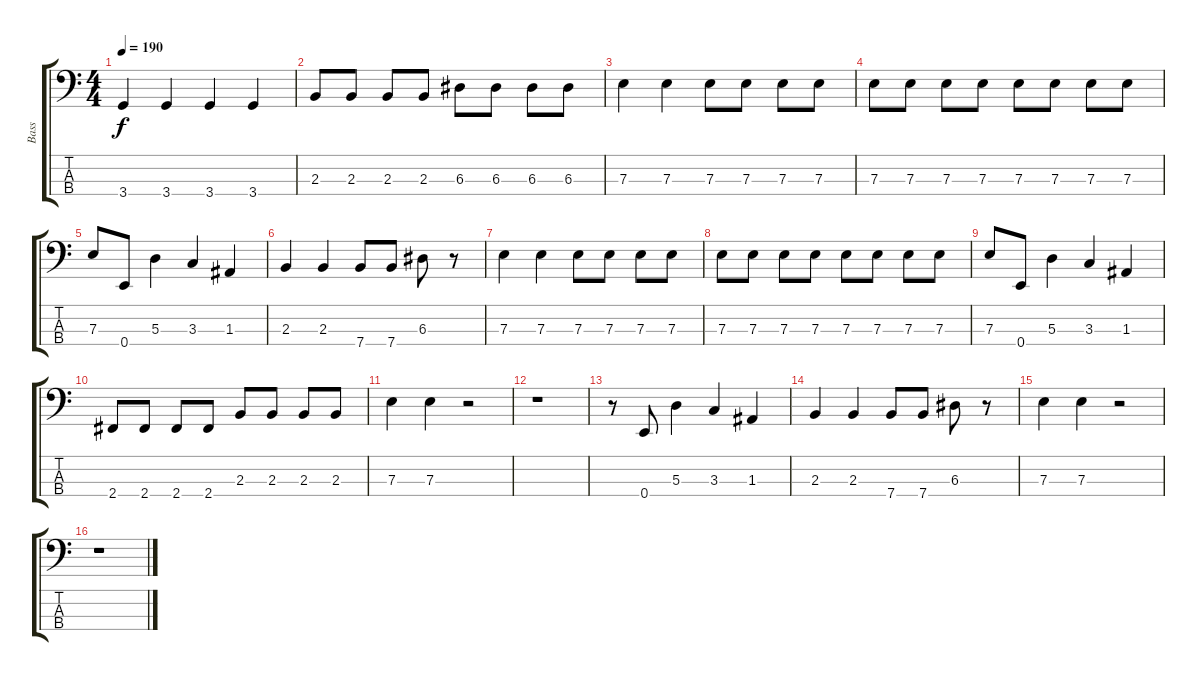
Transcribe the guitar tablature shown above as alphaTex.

\track ("Bass" "Bass") {instrument electricbasspick}
\staff {score tabs}
\tuning (G2 D2 A1 E1) {hide}
\ts (4 4)
\tempo 190
\clef f4
\ks c
3.4.4{dy f} 3.4.4 3.4.4 3.4.4 |
2.3.8 2.3.8 2.3.8 2.3.8 6.3.8 6.3.8 6.3.8 6.3.8 |
7.3.4 7.3.4 7.3.8 7.3.8 7.3.8 7.3.8 |
7.3.8 7.3.8 7.3.8 7.3.8 7.3.8 7.3.8 7.3.8 7.3.8 |
7.3.8 0.4.8 5.3.4 3.3.4 1.3.4 |
2.3.4 2.3.4 7.4.8 7.4.8 6.3.8 r.8 |
7.3.4 7.3.4 7.3.8 7.3.8 7.3.8 7.3.8 |
7.3.8 7.3.8 7.3.8 7.3.8 7.3.8 7.3.8 7.3.8 7.3.8 |
7.3.8 0.4.8 5.3.4 3.3.4 1.3.4 |
2.4.8 2.4.8 2.4.8 2.4.8 2.3.8 2.3.8 2.3.8 2.3.8 |
7.3.4 7.3.4 r.2 |
r.1 |
r.8 0.4.8 5.3.4 3.3.4 1.3.4 |
2.3.4 2.3.4 7.4.8 7.4.8 6.3.8 r.8 |
7.3.4 7.3.4 r.2 |
r.1
